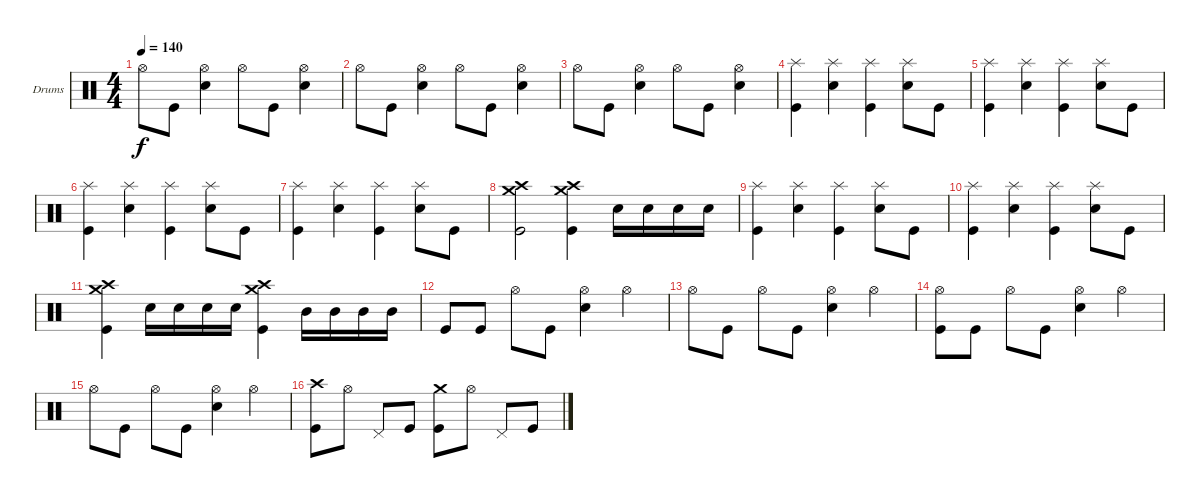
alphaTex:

\bracketExtendMode groupsimilarinstruments
\firstSystemTrackNameOrientation horizontal
\otherSystemsTrackNameOrientation horizontal
\track ("Drumkit" "Drums") {instrument percussion}
\staff {score}
\articulation defaults
\ts (4 4)
\tempo 140
\clef neutral
\ks c "Hi-Hat (open)".8{dy f} "Kick (hit)".8
("Hi-Hat (open)" "Snare (hit) 2").4 "Hi-Hat (open)".8 "Kick (hit)".8 ("Hi-Hat (open)" "Snare (hit) 2").4 |
"Hi-Hat (open)".8 "Kick (hit)".8 ("Hi-Hat (open)" "Snare (hit) 2").4 "Hi-Hat (open)".8 "Kick (hit)".8 ("Hi-Hat (open)" "Snare (hit) 2").4 |
"Hi-Hat (open)".8 "Kick (hit)".8 ("Hi-Hat (open)" "Snare (hit) 2").4 "Hi-Hat (open)".8 "Kick (hit)".8 ("Hi-Hat (open)" "Snare (hit) 2").4 |
("Splash (hit)" "Kick (hit)").4 ("Splash (hit)" "Snare (hit) 2").4 ("Splash (hit)" "Kick (hit)").4 ("Splash (hit)" "Snare (hit) 2").8 "Kick (hit)".8 |
("Splash (hit)" "Kick (hit)").4 ("Splash (hit)" "Snare (hit) 2").4 ("Splash (hit)" "Kick (hit)").4 ("Splash (hit)" "Snare (hit) 2").8 "Kick (hit)".8 |
("Splash (hit)" "Kick (hit)").4 ("Splash (hit)" "Snare (hit) 2").4 ("Splash (hit)" "Kick (hit)").4 ("Splash (hit)" "Snare (hit) 2").8 "Kick (hit)".8 |
("Splash (hit)" "Kick (hit)").4 ("Splash (hit)" "Snare (hit) 2").4 ("Splash (hit)" "Kick (hit)").4 ("Splash (hit)" "Snare (hit) 2").8 "Kick (hit)".8 |
("Crash high (hit)" "Crash medium (hit)" "Kick (hit)").2 ("Crash high (hit)" "Crash medium (hit)" "Kick (hit)").4 "Snare (hit) 2".16 "Snare (hit) 2".16 "Snare (hit) 2".16 "Snare (hit) 2".16 |
("Splash (hit)" "Kick (hit)").4 ("Splash (hit)" "Snare (hit) 2").4 ("Splash (hit)" "Kick (hit)").4 ("Splash (hit)" "Snare (hit) 2").8 "Kick (hit)".8 |
("Splash (hit)" "Kick (hit)").4 ("Splash (hit)" "Snare (hit) 2").4 ("Splash (hit)" "Kick (hit)").4 ("Splash (hit)" "Snare (hit) 2").8 "Kick (hit)".8 |
("Crash high (hit)" "Crash medium (hit)" "Kick (hit)").4 "Snare (hit) 2".16 "Snare (hit) 2".16 "Snare (hit) 2".16 "Snare (hit) 2".16 ("Crash high (hit)" "Crash medium (hit)" "Kick (hit)").4 "Mid Tom (hit)".16 "Mid Tom (hit)".16 "Mid Tom (hit)".16 "Mid Tom (hit)".16 |
"Kick (hit)".8 "Kick (hit)".8 "Hi-Hat (open)".8 "Kick (hit)".8 ("Hi-Hat (open)" "Snare (hit) 2").4 "Hi-Hat (open)".4 |
"Hi-Hat (open)".8 "Kick (hit)".8 "Hi-Hat (open)".8 "Kick (hit)".8 ("Hi-Hat (open)" "Snare (hit) 2").4 "Hi-Hat (open)".4 |
("Hi-Hat (open)" "Kick (hit)").8 "Kick (hit)".8 "Hi-Hat (open)".8 "Kick (hit)".8 ("Hi-Hat (open)" "Snare (hit) 2").4 "Hi-Hat (open)".4 |
"Hi-Hat (open)".8 "Kick (hit)".8 "Hi-Hat (open)".8 "Kick (hit)".8 ("Hi-Hat (open)" "Snare (hit) 2").4 "Hi-Hat (open)".4 |
("Crash high (hit)" "Kick (hit)").8 "Hi-Hat (open)".8 "Pedal Hi-Hat (hit)".8 "Kick (hit)".8 ("Crash medium (hit)" "Kick (hit)").8 "Hi-Hat (open)".8 "Pedal Hi-Hat (hit)".8 "Kick (hit)".8
